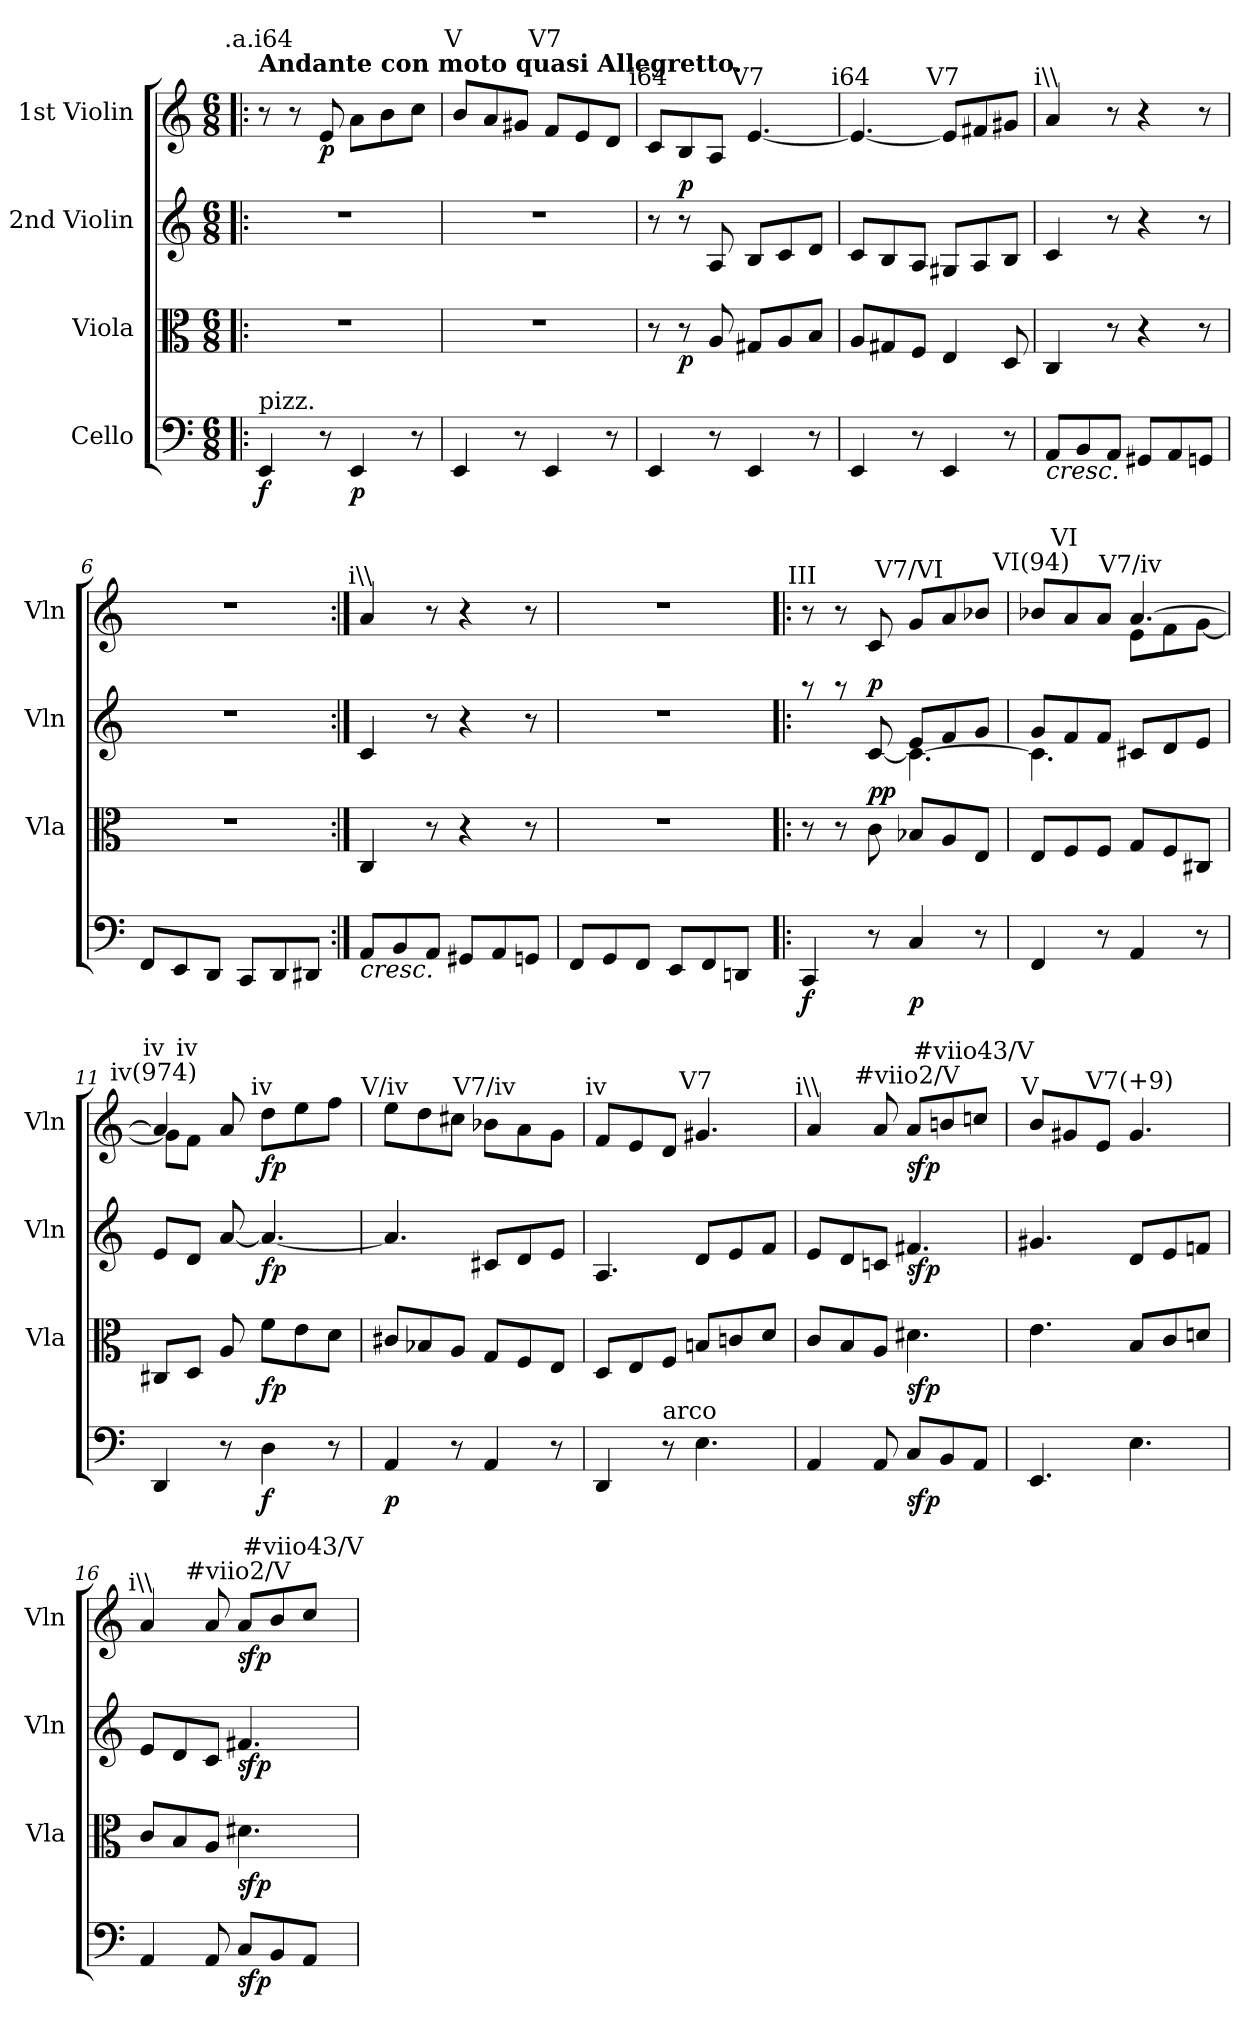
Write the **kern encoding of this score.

**kern	**dynam	**kern	**dynam	**kern	**dynam	**kern	**dynam
*part4	*part4	*part3	*part3	*part2	*part2	*part1	*part1
*staff4	*staff4	*staff3	*staff3	*staff2	*staff2	*staff1	*staff1
*I"Cello	*	*I"Viola	*	*I"2nd Violin	*	*I"1st Violin	*
*	*	*I'Vla	*	*I'Vln	*	*I'Vln	*
*clefF4	*	*clefC3	*	*clefG2	*	*clefG2	*
*k[]	*	*k[]	*	*k[]	*	*k[]	*
*C:	*	*C:	*	*C:	*	*C:	*
*M6/8	*	*M6/8	*	*M6/8	*	*M6/8	*
=1!|:	=1!|:	=1!|:	=1!|:	=1!|:	=1!|:	=1!|:	=1!|:
!	!	!	!	!	!	!LO:TX:a:B:t=Andante con moto quasi Allegretto.	!
!	!	!	!	!	!	!LO:TX:a:cj:t=.a.i64	!
!LO:TX:a:t=pizz.	!	!	!	!	!	!	!
!	!LO:DY:b	!	!	!	!	!	!
4EE/	f	2.r	.	2.r	.	8r	.
.	.	.	.	.	.	8r	.
!	!	!	!	!	!	!	!LO:DY:b
8r	.	.	.	.	.	8e/	p
!	!LO:DY:b	!	!	!	!	!	!
4EE/	p	.	.	.	.	8a\L	.
.	.	.	.	.	.	8b\	.
8r	.	.	.	.	.	8cc\J	.
=2	=2	=2	=2	=2	=2	=2	=2
!	!	!	!	!	!	!LO:TX:a:cj:t=V	!
4EE/	.	2.r	.	2.r	.	8b/L	.
.	.	.	.	.	.	8a/	.
8r	.	.	.	.	.	8g#X/J	.
!	!	!	!	!	!	!LO:TX:a:cj:t=V7	!
4EE/	.	.	.	.	.	8f/L	.
.	.	.	.	.	.	8e/	.
8r	.	.	.	.	.	8d/J	.
=3	=3	=3	=3	=3	=3	=3	=3
!	!	!	!	!	!	!LO:TX:a:cj:t=i64	!
4EE/	.	8r	.	8r	.	8c/L	.
!	!	!	!LO:DY:b	!	!LO:DY:a	!	!
.	.	8r	p	8r	p	8B/	.
8r	.	8A/	.	8A/	.	8A/J	.
!	!	!	!	!	!	!LO:TX:a:cj:t=V7	!
4EE/	.	8G#X/L	.	8B/L	.	[4.e/	.
.	.	8A/	.	8c/	.	.	.
8r	.	8B/J	.	8d/J	.	.	.
=4	=4	=4	=4	=4	=4	=4	=4
!	!	!	!	!	!	!LO:TX:a:cj:t=i64	!
4EE/	.	8A/L	.	8c/L	.	4.e/_	.
.	.	8G#X/	.	8B/	.	.	.
8r	.	8F/J	.	8A/J	.	.	.
!	!	!	!	!	!	!LO:TX:a:cj:t=V7	!
4EE/	.	4E/	.	8G#X/L	.	8e/L]	.
.	.	.	.	8A/	.	8f#X/	.
8r	.	8D/	.	8B/J	.	8g#X/J	.
!!LO:LB:g=z
=5	=5	=5	=5	=5	=5	=5	=5
!	!	!	!	!	!	!LO:TX:a:cj:t=i\\	!
!LO:TX:b:i:t=cresc.	!	!	!	!	!	!	!
8AA/L	.	4C/	.	4c/	.	4a/	.
8BB/	.	.	.	.	.	.	.
8AA/J	.	8r	.	8r	.	8r	.
8GG#X/L	.	4r	.	4r	.	4r	.
8AA/	.	.	.	.	.	.	.
8GGn/J	.	8r	.	8r	.	8r	.
=6	=6	=6	=6	=6	=6	=6	=6
8FF/L	.	2.r	.	2.r	.	2.r	.
8EE/	.	.	.	.	.	.	.
8DD/J	.	.	.	.	.	.	.
8CC/L	.	.	.	.	.	.	.
8DD/	.	.	.	.	.	.	.
8DD#X/J	.	.	.	.	.	.	.
=7:|!	=7:|!	=7:|!	=7:|!	=7:|!	=7:|!	=7:|!	=7:|!
!	!	!	!	!	!	!LO:TX:a:cj:t=i\\	!
!LO:TX:b:i:t=cresc.	!	!	!	!	!	!	!
8AA/L	.	4C/	.	4c/	.	4a/	.
8BB/	.	.	.	.	.	.	.
8AA/J	.	8r	.	8r	.	8r	.
8GG#X/L	.	4r	.	4r	.	4r	.
8AA/	.	.	.	.	.	.	.
8GGn/J	.	8r	.	8r	.	8r	.
=8	=8	=8	=8	=8	=8	=8	=8
8FF/L	.	2.r	.	2.r	.	2.r	.
8GG/	.	.	.	.	.	.	.
8FF/J	.	.	.	.	.	.	.
8EE/L	.	.	.	.	.	.	.
8FF/	.	.	.	.	.	.	.
8DDn/J	.	.	.	.	.	.	.
!!LO:LB:g=z
=9!|:	=9!|:	=9!|:	=9!|:	=9!|:	=9!|:	=9!|:	=9!|:
*	*	*	*	*^	*	*	*
!	!	!	!	!	!	!	!LO:TX:a:cj:t=III	!
!	!LO:DY:b	!	!	!	!	!	!	!
4CC/	f	8r	.	8raa	4.ryy	.	8r	.
.	.	8r	.	8raa	.	.	8r	.
!	!	!	!LO:DY:b	!	!	!	!	!
!	!	!	!LO:DY:n=1:a	!	!	!LO:DY:a	!	!
8r	.	8c\	p p	[>8c/	.	p	8c/	.
!	!	!	!	!	!	!	!LO:TX:a:cj:t=V7/VI	!
!	!LO:DY:b	!	!	!	!	!	!	!
4C/	p	8B-X/L	.	4.c\_	8e/L	.	8g/L	.
.	.	8A/	.	.	8f/	.	8a/	.
8r	.	8E/J	.	.	8g/J	.	8b-X/J	.
=10	=10	=10	=10	=10	=10	=10	=10	=10
*	*	*	*	*	*	*	*^	*
!	!	!	!	!	!	!	!LO:TX:a:cj:t=VI(94)	!	!
4FF/	.	8E/L	.	4.c\]	8g/L	.	8b-X/L	4.ryy	.
!	!	!	!	!	!	!	!LO:TX:a:cj:t=VI	!	!
.	.	8F/	.	.	8f/	.	8a/	.	.
8r	.	8F/J	.	.	8f/J	.	8a/J	.	.
!	!	!	!	!	!	!	!LO:TX:a:cj:t=V7/iv	!	!
4AA/	.	8G/L	.	8c#X/L	4.ryy	.	[>4.a/	8e\L	.
.	.	8F/	.	8d/	.	.	.	8f\	.
8r	.	8C#X/J	.	8e/J	.	.	.	[8g\J	.
*	*	*	*	*v	*v	*	*	*	*
=11	=11	=11	=11	=11	=11	=11	=11	=11
!	!	!	!	!	!	!LO:TX:a:cj:t=iv(974)	!	!
!	!	!	!	!	!	!LO:TX:a:cj:t=iv	!	!
4DD/	.	8C#X/L	.	8e/L	.	4a/]	8g\L]	.
!	!	!	!	!	!	!	!LO:TX:a:cj:t=iv	!
.	.	8D/J	.	8d/J	.	.	8f\J	.
8r	.	8A/	.	[8a/	.	8a/	2ryy	.
!	!	!	!	!	!	!LO:TX:a:cj:t=iv	!	!
!	!LO:DY:b	!	!LO:DY:b	!	!LO:DY:b	!	!	!LO:DY:b
4D\	f	8f\L	fp	4.a/_	fp	8dd\L	.	fp
.	.	8e\	.	.	.	8ee\	.	.
8r	.	8d\J	.	.	.	8ff\J	.	.
*	*	*	*	*	*	*v	*v	*
=12	=12	=12	=12	=12	=12	=12	=12
!	!	!	!	!	!	!LO:TX:a:cj:t=V/iv	!
!	!LO:DY:b	!	!	!	!	!	!
4AA/	p	8c#X/L	.	4.a/]	.	8ee\L	.
.	.	8B-X/	.	.	.	8dd\	.
8r	.	8A/J	.	.	.	8cc#X\J	.
!	!	!	!	!	!	!LO:TX:a:cj:t=V7/iv	!
4AA/	.	8G/L	.	8c#X/L	.	8b-X\L	.
.	.	8F/	.	8d/	.	8a\	.
8r	.	8E/J	.	8e/J	.	8g\J	.
!!LO:PB:g=z
=13	=13	=13	=13	=13	=13	=13	=13
!	!	!	!	!	!	!LO:TX:a:cj:t=iv	!
4DD/	.	8D/L	.	4.A/	.	8f/L	.
.	.	8E/	.	.	.	8e/	.
!LO:TX:a:t=arco	!	!	!	!	!	!	!
8r	.	8F/J	.	.	.	8d/J	.
!	!	!	!	!	!	!LO:TX:a:cj:t=V7	!
4.E\	.	8Bn/L	.	8d/L	.	4.g#X/	.
.	.	8cn/	.	8e/	.	.	.
.	.	8d/J	.	8f/J	.	.	.
=14	=14	=14	=14	=14	=14	=14	=14
!	!	!	!	!	!	!LO:TX:a:cj:t=i\\	!
4AA/	.	8c/L	.	8e/L	.	4a/	.
.	.	8B/	.	8d/	.	.	.
8AA/	.	8A/J	.	8cn/J	.	8a/	.
!	!	!	!	!	!	!LO:TX:a:cj:t=#viio2/V	!
!	!LO:DY:b	!	!LO:DY:b	!	!LO:DY:b	!	!LO:DY:b
8C/L	sfp	4.d#X\	sfp	4.f#X/	sfp	8a/L	sfp
8BB/	.	.	.	.	.	8bn/	.
!	!	!	!	!	!	!LO:TX:a:cj:t=#viio43/V	!
8AA/J	.	.	.	.	.	8ccn/J	.
=15	=15	=15	=15	=15	=15	=15	=15
!	!	!	!	!	!	!LO:TX:a:cj:t=V	!
4.EE/	.	4.e\	.	4.g#X/	.	8b/L	.
.	.	.	.	.	.	8g#X/	.
.	.	.	.	.	.	8e/J	.
!	!	!	!	!	!	!LO:TX:a:cj:t=V7(+9)	!
4.E\	.	8B/L	.	8d/L	.	4.g#/	.
.	.	8c/	.	8e/	.	.	.
.	.	8dn/J	.	8fn/J	.	.	.
=16	=16	=16	=16	=16	=16	=16	=16
!	!	!	!	!	!	!LO:TX:a:cj:t=i\\	!
4AA/	.	8c/L	.	8e/L	.	4a/	.
.	.	8B/	.	8d/	.	.	.
8AA/	.	8A/J	.	8c/J	.	8a/	.
!	!	!	!	!	!	!LO:TX:a:cj:t=#viio2/V	!
!	!LO:DY:b	!	!LO:DY:b	!	!LO:DY:b	!	!LO:DY:b
8C/L	sfp	4.d#X\	sfp	4.f#X/	sfp	8a/L	sfp
8BB/	.	.	.	.	.	8b/	.
!	!	!	!	!	!	!LO:TX:a:cj:t=#viio43/V	!
8AA/J	.	.	.	.	.	8cc/J	.
=	=	=	=	=	=	=	=
*-	*-	*-	*-	*-	*-	*-	*-
